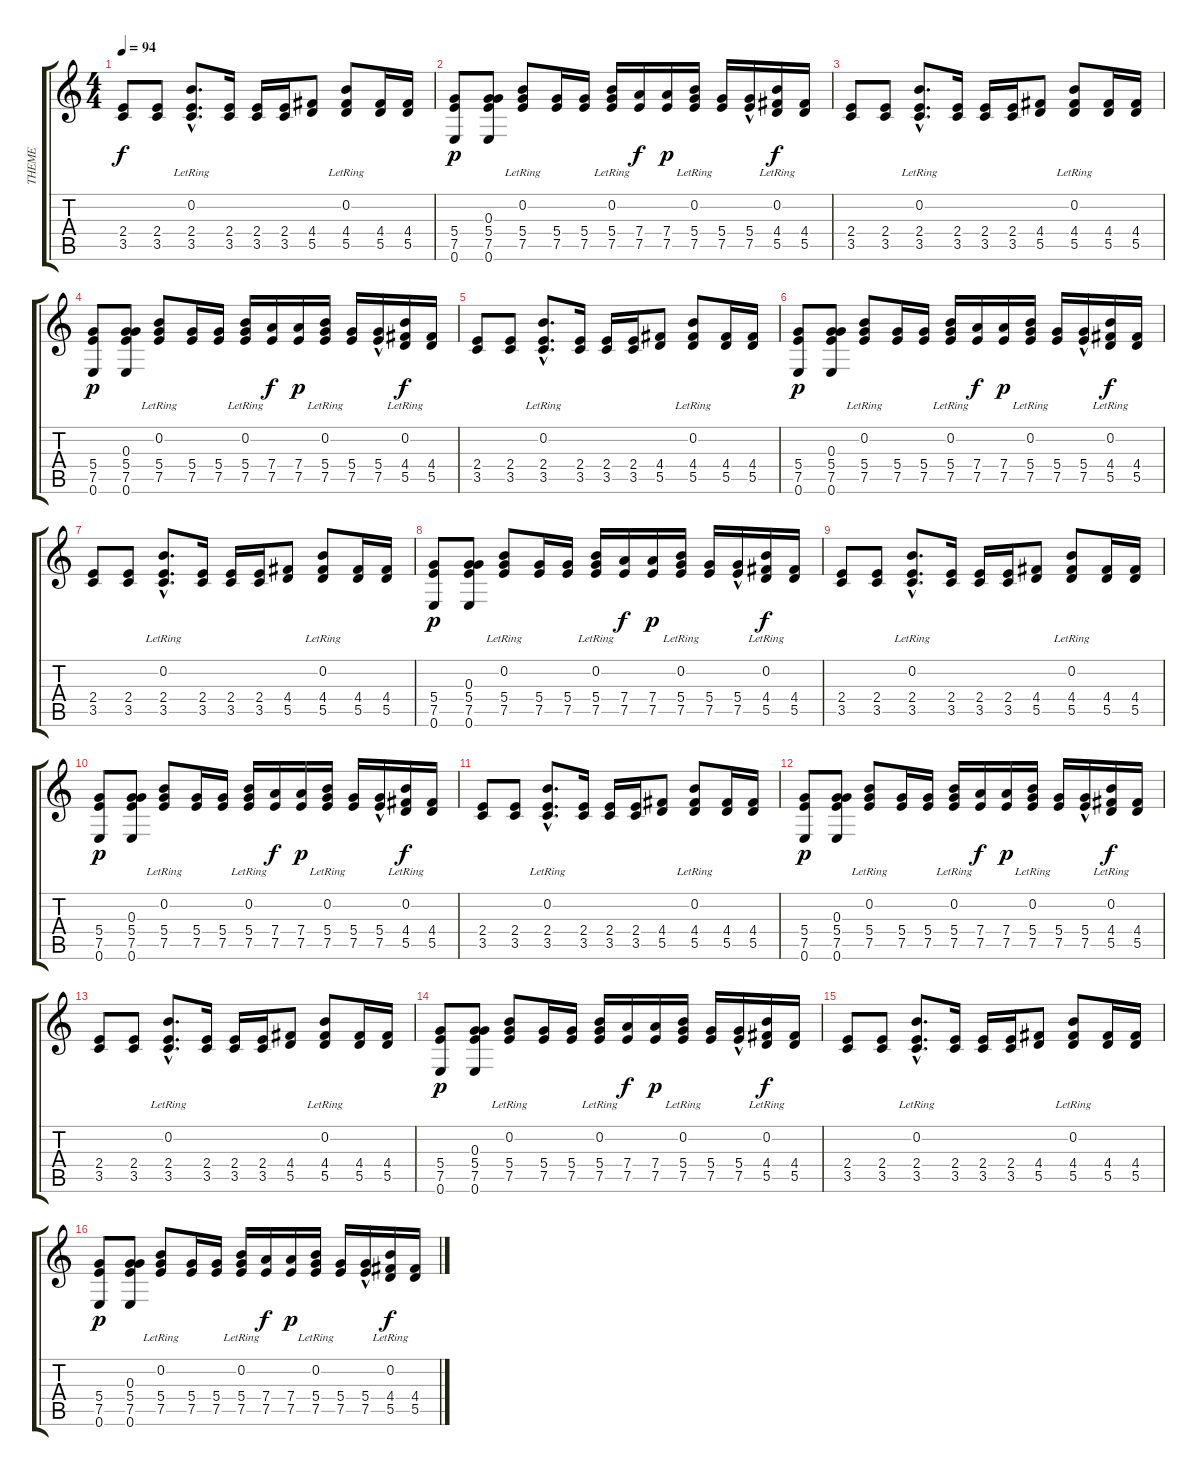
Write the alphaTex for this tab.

\track ("THEME" "THEME") {instrument acousticguitarsteel}
\staff {score tabs}
\tuning (E4 B3 G3 D3 A2 E2) {hide}
\ts (4 4)
\tempo 94
\clef g2
\ks c
(2.4 3.5).8{dy f instrument acousticguitarsteel} (2.4 3.5).8 (0.2{hac lr} 2.4{hac} 3.5{hac}).8{d} (2.4 3.5).16 (2.4 3.5).16 (2.4 3.5).16 (4.4 5.5).8 (0.2{lr} 4.4 5.5).8 (4.4 5.5).16 (4.4 5.5).16 |
(5.4 7.5 0.6).8{dy p} (0.3 5.4 7.5 0.6).8 (0.2{lr} 5.4 7.5).8 (5.4 7.5).16 (5.4 7.5).16 (0.2{lr} 5.4 7.5).16 (7.4 7.5).16{dy f} (7.4 7.5).16{dy p} (0.2{lr} 5.4 7.5).16 (5.4 7.5).16 (5.4{hac} 7.5).16 (0.2{lr} 4.4 5.5).16{dy f} (4.4 5.5).16 |
(2.4 3.5).8 (2.4 3.5).8 (0.2{hac lr} 2.4{hac} 3.5{hac}).8{d} (2.4 3.5).16 (2.4 3.5).16 (2.4 3.5).16 (4.4 5.5).8 (0.2{lr} 4.4 5.5).8 (4.4 5.5).16 (4.4 5.5).16 |
(5.4 7.5 0.6).8{dy p} (0.3 5.4 7.5 0.6).8 (0.2{lr} 5.4 7.5).8 (5.4 7.5).16 (5.4 7.5).16 (0.2{lr} 5.4 7.5).16 (7.4 7.5).16{dy f} (7.4 7.5).16{dy p} (0.2{lr} 5.4 7.5).16 (5.4 7.5).16 (5.4{hac} 7.5).16 (0.2{lr} 4.4 5.5).16{dy f} (4.4 5.5).16 |
(2.4 3.5).8 (2.4 3.5).8 (0.2{hac lr} 2.4{hac} 3.5{hac}).8{d} (2.4 3.5).16 (2.4 3.5).16 (2.4 3.5).16 (4.4 5.5).8 (0.2{lr} 4.4 5.5).8 (4.4 5.5).16 (4.4 5.5).16 |
(5.4 7.5 0.6).8{dy p} (0.3 5.4 7.5 0.6).8 (0.2{lr} 5.4 7.5).8 (5.4 7.5).16 (5.4 7.5).16 (0.2{lr} 5.4 7.5).16 (7.4 7.5).16{dy f} (7.4 7.5).16{dy p} (0.2{lr} 5.4 7.5).16 (5.4 7.5).16 (5.4{hac} 7.5).16 (0.2{lr} 4.4 5.5).16{dy f} (4.4 5.5).16 |
(2.4 3.5).8 (2.4 3.5).8 (0.2{hac lr} 2.4{hac} 3.5{hac}).8{d} (2.4 3.5).16 (2.4 3.5).16 (2.4 3.5).16 (4.4 5.5).8 (0.2{lr} 4.4 5.5).8 (4.4 5.5).16 (4.4 5.5).16 |
(5.4 7.5 0.6).8{dy p} (0.3 5.4 7.5 0.6).8 (0.2{lr} 5.4 7.5).8 (5.4 7.5).16 (5.4 7.5).16 (0.2{lr} 5.4 7.5).16 (7.4 7.5).16{dy f} (7.4 7.5).16{dy p} (0.2{lr} 5.4 7.5).16 (5.4 7.5).16 (5.4{hac} 7.5).16 (0.2{lr} 4.4 5.5).16{dy f} (4.4 5.5).16 |
(2.4 3.5).8 (2.4 3.5).8 (0.2{hac lr} 2.4{hac} 3.5{hac}).8{d} (2.4 3.5).16 (2.4 3.5).16 (2.4 3.5).16 (4.4 5.5).8 (0.2{lr} 4.4 5.5).8 (4.4 5.5).16 (4.4 5.5).16 |
(5.4 7.5 0.6).8{dy p} (0.3 5.4 7.5 0.6).8 (0.2{lr} 5.4 7.5).8 (5.4 7.5).16 (5.4 7.5).16 (0.2{lr} 5.4 7.5).16 (7.4 7.5).16{dy f} (7.4 7.5).16{dy p} (0.2{lr} 5.4 7.5).16 (5.4 7.5).16 (5.4{hac} 7.5).16 (0.2{lr} 4.4 5.5).16{dy f} (4.4 5.5).16 |
(2.4 3.5).8 (2.4 3.5).8 (0.2{hac lr} 2.4{hac} 3.5{hac}).8{d} (2.4 3.5).16 (2.4 3.5).16 (2.4 3.5).16 (4.4 5.5).8 (0.2{lr} 4.4 5.5).8 (4.4 5.5).16 (4.4 5.5).16 |
(5.4 7.5 0.6).8{dy p} (0.3 5.4 7.5 0.6).8 (0.2{lr} 5.4 7.5).8 (5.4 7.5).16 (5.4 7.5).16 (0.2{lr} 5.4 7.5).16 (7.4 7.5).16{dy f} (7.4 7.5).16{dy p} (0.2{lr} 5.4 7.5).16 (5.4 7.5).16 (5.4{hac} 7.5).16 (0.2{lr} 4.4 5.5).16{dy f} (4.4 5.5).16 |
(2.4 3.5).8 (2.4 3.5).8 (0.2{hac lr} 2.4{hac} 3.5{hac}).8{d} (2.4 3.5).16 (2.4 3.5).16 (2.4 3.5).16 (4.4 5.5).8 (0.2{lr} 4.4 5.5).8 (4.4 5.5).16 (4.4 5.5).16 |
(5.4 7.5 0.6).8{dy p} (0.3 5.4 7.5 0.6).8 (0.2{lr} 5.4 7.5).8 (5.4 7.5).16 (5.4 7.5).16 (0.2{lr} 5.4 7.5).16 (7.4 7.5).16{dy f} (7.4 7.5).16{dy p} (0.2{lr} 5.4 7.5).16 (5.4 7.5).16 (5.4{hac} 7.5).16 (0.2{lr} 4.4 5.5).16{dy f} (4.4 5.5).16 |
(2.4 3.5).8 (2.4 3.5).8 (0.2{hac lr} 2.4{hac} 3.5{hac}).8{d} (2.4 3.5).16 (2.4 3.5).16 (2.4 3.5).16 (4.4 5.5).8 (0.2{lr} 4.4 5.5).8 (4.4 5.5).16 (4.4 5.5).16 |
(5.4 7.5 0.6).8{dy p} (0.3 5.4 7.5 0.6).8 (0.2{lr} 5.4 7.5).8 (5.4 7.5).16 (5.4 7.5).16 (0.2{lr} 5.4 7.5).16 (7.4 7.5).16{dy f} (7.4 7.5).16{dy p} (0.2{lr} 5.4 7.5).16 (5.4 7.5).16 (5.4{hac} 7.5).16 (0.2{lr} 4.4 5.5).16{dy f} (4.4 5.5).16
